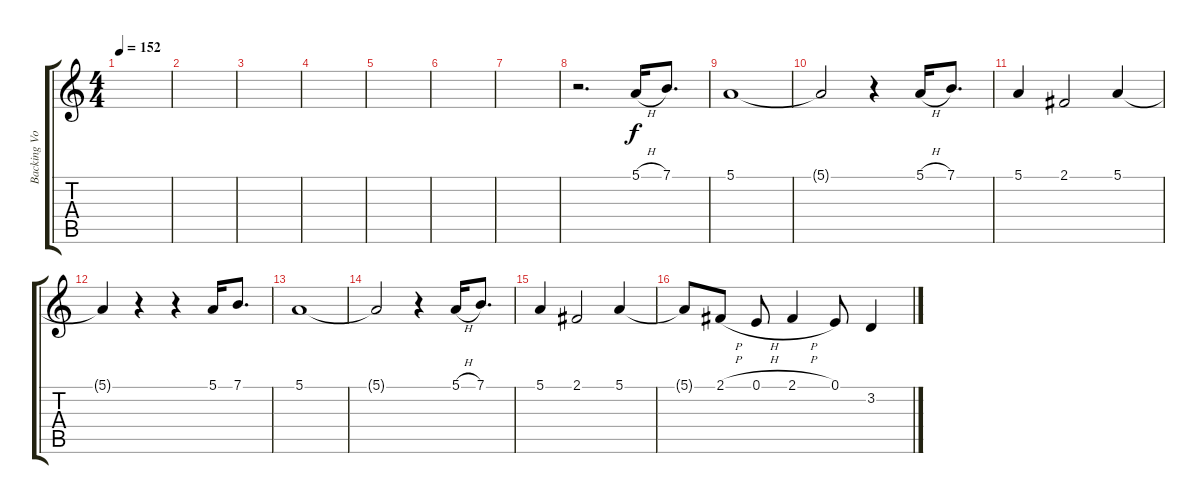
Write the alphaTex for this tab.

\track ("Backing Vocals 1" "Backing Vo") {instrument recorder}
\staff {score tabs}
\tuning (E4 B3 G3 D3 A2 E2) {hide}
\ts (4 4)
\tempo 152
\clef g2
\ks c
|
|
|
|
|
|
|
r.2{d} 5.1{h}.16 7.1.8{d} |
5.1.1 |
5.1{t}.2 r.4 5.1{h}.16 7.1.8{d} |
5.1.4 2.1.2 5.1.4 |
5.1{t}.4 r.4 r.4 5.1.16 7.1.8{d} |
5.1.1 |
5.1{t}.2 r.4 5.1{h}.16 7.1.8{d} |
5.1.4 2.1.2 5.1.4 |
5.1{t}.8 2.1{h}.8 0.1{h}.8 2.1{h}.4 0.1.8 3.2.4
